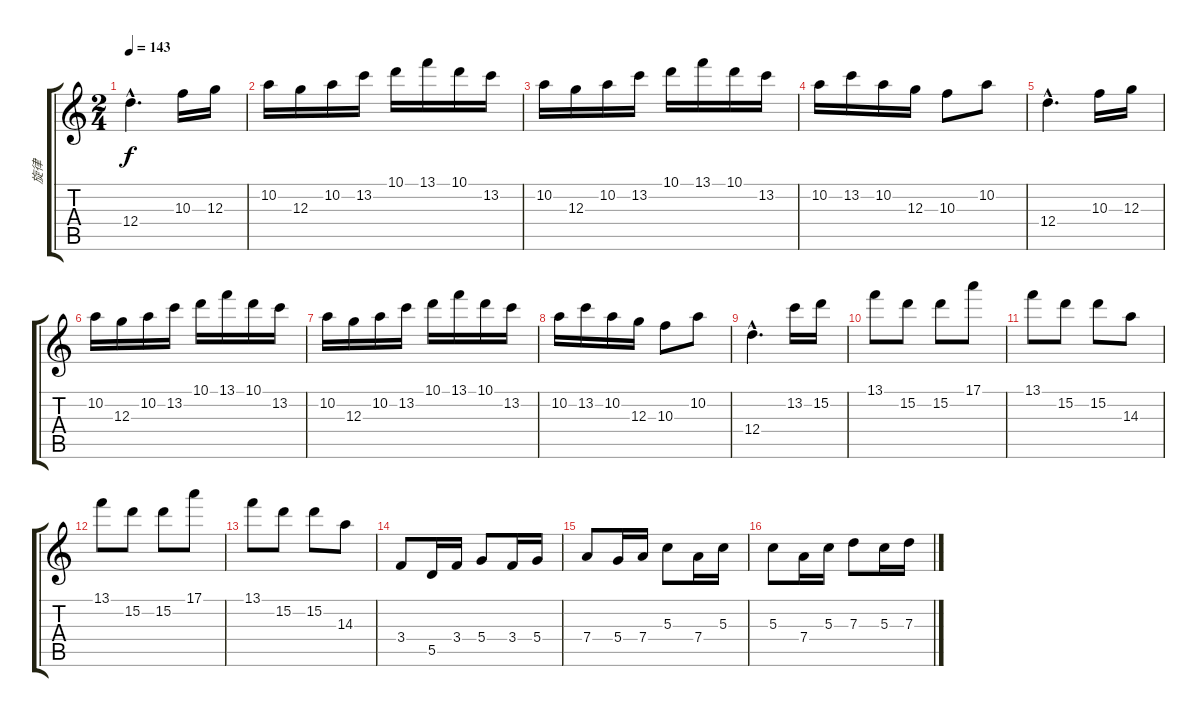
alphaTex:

\track ("旋律" "旋律") {instrument distortionguitar}
\staff {score tabs}
\tuning (E4 B3 G3 D3 A2 E2) {hide}
\ts (2 4)
\tempo 143
\clef g2
\ks c
12.4{hac}.4{d dy f} 10.3.16 12.3.16 |
10.2.16 12.3.16 10.2.16 13.2.16 10.1.16 13.1.16 10.1.16 13.2.16 |
10.2.16 12.3.16 10.2.16 13.2.16 10.1.16 13.1.16 10.1.16 13.2.16 |
10.2.16 13.2.16 10.2.16 12.3.16 10.3.8 10.2.8 |
12.4{hac}.4{d} 10.3.16 12.3.16 |
10.2.16 12.3.16 10.2.16 13.2.16 10.1.16 13.1.16 10.1.16 13.2.16 |
10.2.16 12.3.16 10.2.16 13.2.16 10.1.16 13.1.16 10.1.16 13.2.16 |
10.2.16 13.2.16 10.2.16 12.3.16 10.3.8 10.2.8 |
12.4{hac}.4{d} 13.2.16 15.2.16 |
13.1.8 15.2.8 15.2.8 17.1.8 |
13.1.8 15.2.8 15.2.8 14.3.8 |
13.1.8 15.2.8 15.2.8 17.1.8 |
13.1.8 15.2.8 15.2.8 14.3.8 |
3.4.8 5.5.16 3.4.16 5.4.8 3.4.16 5.4.16 |
7.4.8 5.4.16 7.4.16 5.3.8 7.4.16 5.3.16 |
5.3.8 7.4.16 5.3.16 7.3.8 5.3.16 7.3.16
